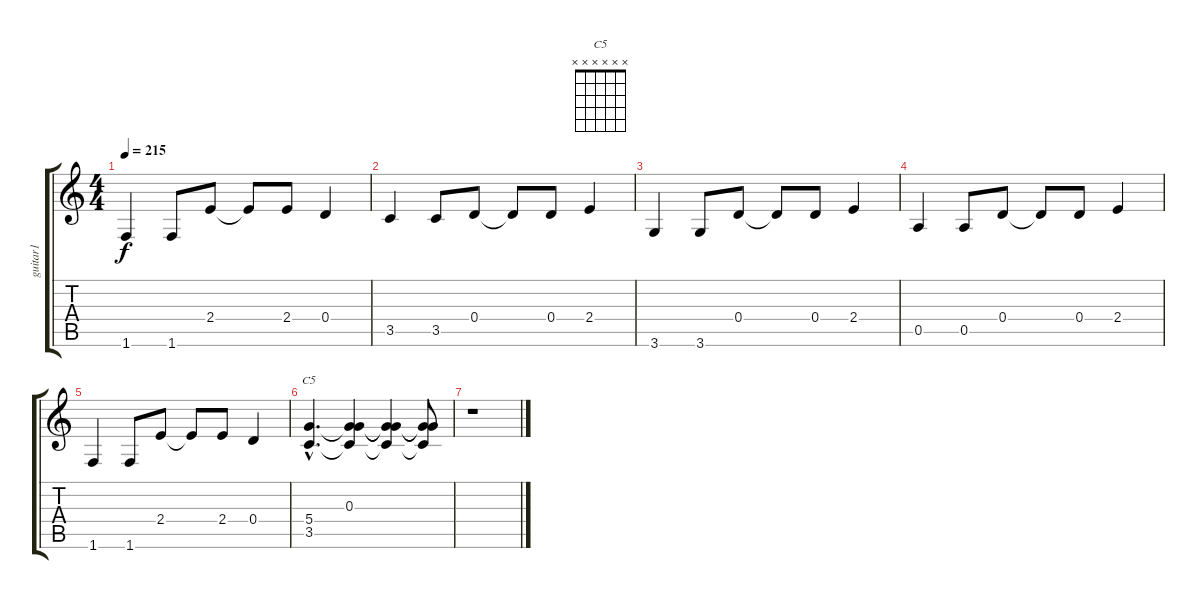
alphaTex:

\track ("guitar1" "guitar1") {instrument distortionguitar}
\staff {score tabs}
\tuning (E4 B3 G3 D3 A2 E2) {hide}
\chord ("C5" x x x x x x) {firstfret 0}
\ts (4 4)
\tempo 215
\clef g2
\ks c
1.6.4{dy f} 1.6.8 2.4.8 2.4{t}.8 2.4.8 0.4.4 |
3.5.4 3.5.8 0.4.8 0.4{t}.8 0.4.8 2.4.4 |
3.6.4 3.6.8 0.4.8 0.4{t}.8 0.4.8 2.4.4 |
0.5.4 0.5.8 0.4.8 0.4{t}.8 0.4.8 2.4.4 |
1.6.4 1.6.8 2.4.8 2.4{t}.8 2.4.8 0.4.4 |
(5.4{hac} 3.5{hac}).4{d ch "C5"} (0.3 5.4{t} 3.5{t}).4 (0.3{t} 5.4{t} 3.5{t}).4 (0.3{t} 5.4{t} 3.5{t}).8 |
r.1
